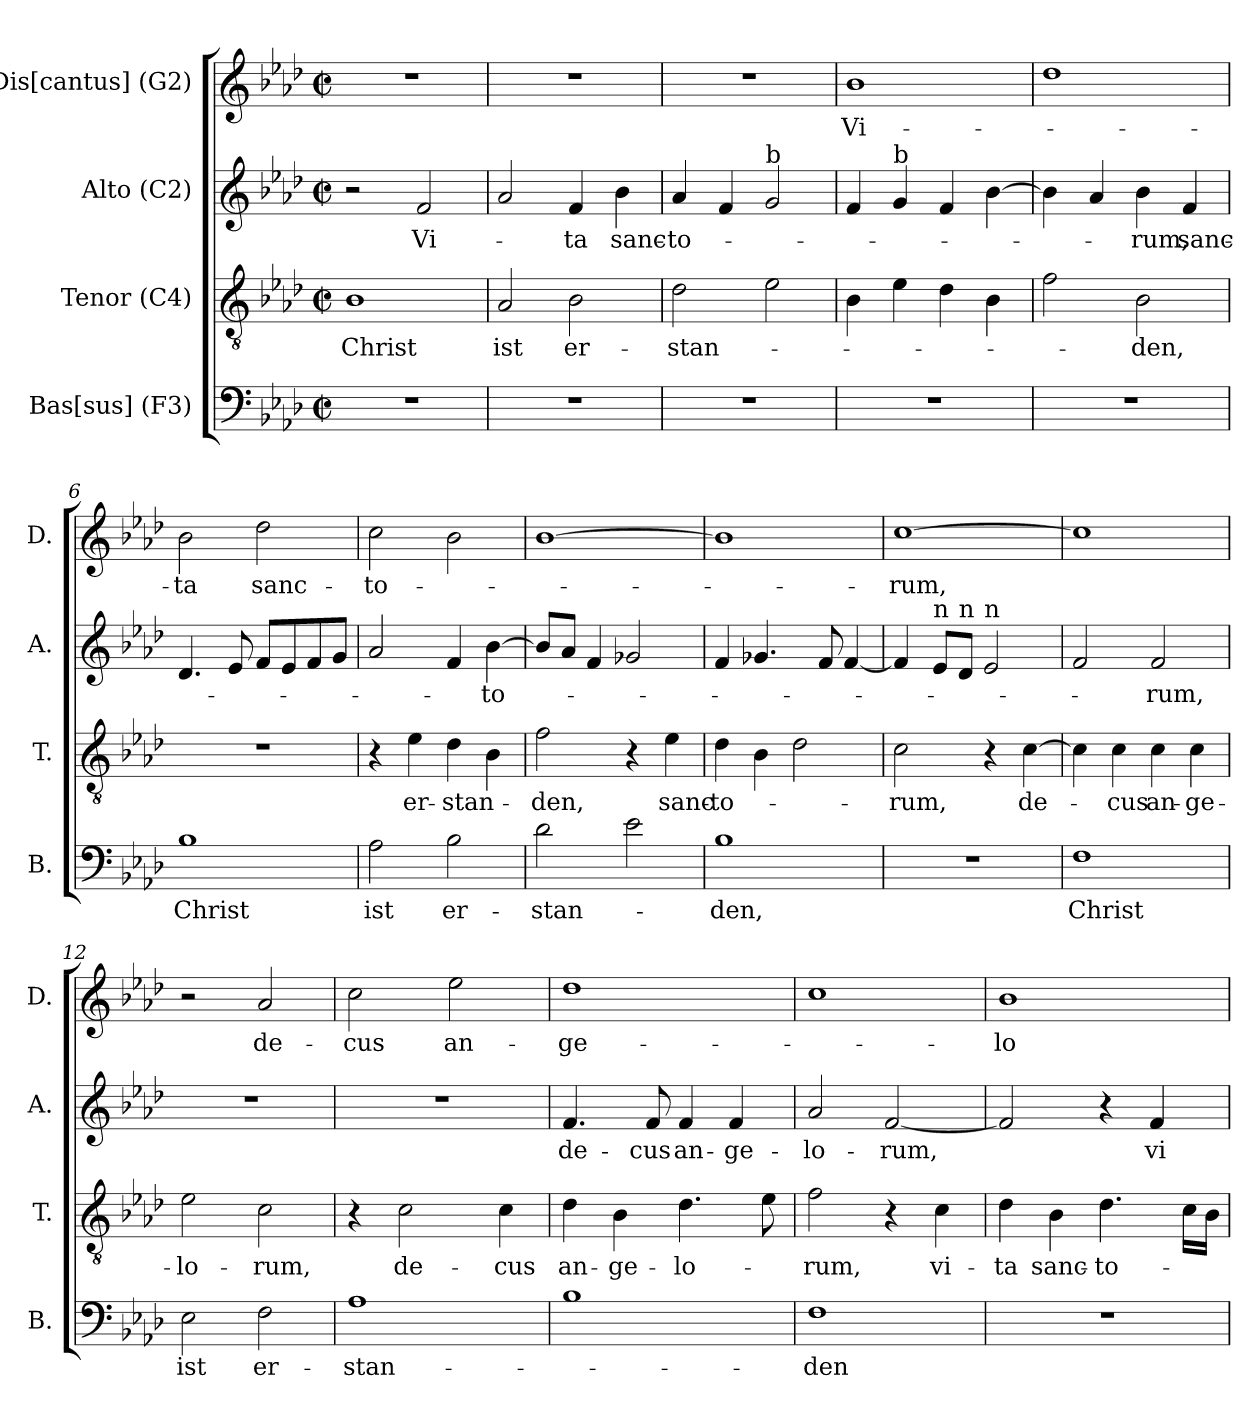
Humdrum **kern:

**kern	**text	**kern	**text	**kern	**text	**kern	**text
*part4	*part4	*part3	*part3	*part2	*part2	*part1	*part1
*staff4	*staff4	*staff3	*staff3	*staff2	*staff2	*staff1	*staff1
*I"Bas[sus] (F3)	*	*I"Tenor (C4)	*	*I"Alto (C2)	*	*I"Dis[cantus] (G2)	*
*I'B.	*	*I'T.	*	*I'A.	*	*I'D.	*
*clefF4	*	*clefGv2	*	*clefG2	*	*clefG2	*
*k[b-e-a-d-]	*	*k[b-e-a-d-]	*	*k[b-e-a-d-]	*	*k[b-e-a-d-]	*
*A-:	*	*A-:	*	*A-:	*	*A-:	*
*M2/2	*	*M2/2	*	*M2/2	*	*M2/2	*
*met(c|)	*	*met(c|)	*	*met(c|)	*	*met(c|)	*
=1	=1	=1	=1	=1	=1	=1	=1
!	!	!	!LO:LY:b	!	!	!	!
1r	.	1B-	Christ	2r	.	1r	.
!	!	!	!	!	!LO:LY:b	!	!
.	.	.	.	2f/	Vi-	.	.
=2	=2	=2	=2	=2	=2	=2	=2
!	!	!	!LO:LY:b	!	!	!	!
1r	.	2A-/	ist	2a-/	.	1r	.
!	!	!	!LO:LY:b	!	!LO:LY:b	!	!
.	.	2B-\	er-	4f/	-ta	.	.
!	!	!	!	!	!LO:LY:b	!	!
.	.	.	.	4b-\	sanc-	.	.
=3	=3	=3	=3	=3	=3	=3	=3
!	!	!	!LO:LY:b	!	!LO:LY:b	!	!
1r	.	2d-\	-stan-	4a-/	-to-	1r	.
.	.	.	.	4f/	.	.	.
!	!	!	!	!LO:TX:a:t=b	!	!	!
.	.	2e-\	.	2g/	.	.	.
=4	=4	=4	=4	=4	=4	=4	=4
!	!	!	!	!	!	!	!LO:LY:b
1r	.	4B-\	.	4f/	.	1b-	Vi-
!	!	!	!	!LO:TX:a:t=b	!	!	!
.	.	4e-\	.	4g/	.	.	.
.	.	4d-\	.	4f/	.	.	.
.	.	4B-\	.	[>4b-\	.	.	.
=5	=5	=5	=5	=5	=5	=5	=5
1r	.	2f\	.	4b-\]	.	1dd-	.
.	.	.	.	4a-/	.	.	.
!	!	!	!LO:LY:b	!	!LO:LY:b	!	!
.	.	2B-\	-den,	4b-\	-rum,	.	.
!	!	!	!	!	!LO:LY:b	!	!
.	.	.	.	4f/	sanc-	.	.
=6	=6	=6	=6	=6	=6	=6	=6
!	!LO:LY:b	!	!	!	!	!	!LO:LY:b
1B-	Christ	1r	.	4.d-/	.	2b-\	-ta
.	.	.	.	8e-/	.	.	.
!	!	!	!	!	!	!	!LO:LY:b
.	.	.	.	8f/L	.	2dd-\	sanc-
.	.	.	.	8e-/	.	.	.
.	.	.	.	8f/	.	.	.
.	.	.	.	8g/J	.	.	.
=7	=7	=7	=7	=7	=7	=7	=7
!	!LO:LY:b	!	!	!	!	!	!LO:LY:b
2A-\	ist	4r	.	2a-/	.	2cc\	-to-
!	!	!	!LO:LY:b	!	!	!	!
.	.	4e-\	er-	.	.	.	.
!	!LO:LY:b	!	!LO:LY:b	!	!	!	!
2B-\	er-	4d-\	-stan-	4f/	.	2b-\	.
!	!	!	!	!	!LO:LY:b	!	!
.	.	4B-\	.	[<4b-\	-to-	.	.
!!LO:LB:g=z
=8	=8	=8	=8	=8	=8	=8	=8
!	!LO:LY:b	!	!LO:LY:b	!	!	!	!
2d-\	-stan-	2f\	-den,	8b-/L]	.	[>1b-	.
.	.	.	.	8a-/J	.	.	.
.	.	.	.	4f/	.	.	.
2e-\	.	4r	.	2g-X/	.	.	.
!	!	!	!LO:LY:b	!	!	!	!
.	.	4e-\	sanc-	.	.	.	.
=9	=9	=9	=9	=9	=9	=9	=9
!	!LO:LY:b	!	!LO:LY:b	!	!	!	!
1B-	-den,	4d-\	-to-	4f/	.	1b-]	.
.	.	4B-\	.	4.g-X/	.	.	.
.	.	2d-\	.	.	.	.	.
.	.	.	.	8f/	.	.	.
.	.	.	.	[<4f/	.	.	.
=10	=10	=10	=10	=10	=10	=10	=10
!	!	!	!LO:LY:b	!	!	!	!LO:LY:b
1r	.	2c\	-rum,	4f/]	.	[>1cc	-rum,
!	!	!	!	!LO:TX:a:t=n	!	!	!
.	.	.	.	8e-/L	.	.	.
!	!	!	!	!LO:TX:a:t=n	!	!	!
.	.	.	.	8d-/J	.	.	.
!	!	!	!	!LO:TX:a:t=n	!	!	!
.	.	4r	.	2e-/	.	.	.
!	!	!	!LO:LY:b	!	!	!	!
.	.	[>4c\	de-	.	.	.	.
=11	=11	=11	=11	=11	=11	=11	=11
!	!LO:LY:b	!	!	!	!	!	!
1F	Christ	4c\]	.	2f/	.	1cc]	.
!	!	!	!LO:LY:b	!	!	!	!
.	.	4c\	-cus	.	.	.	.
!	!	!	!LO:LY:b	!	!LO:LY:b	!	!
.	.	4c\	an-	2f/	-rum,	.	.
!	!	!	!LO:LY:b:rj	!	!	!	!
.	.	4c\	-ge-	.	.	.	.
=12	=12	=12	=12	=12	=12	=12	=12
!	!LO:LY:b	!	!LO:LY:b	!	!	!	!
2E-\	ist	2e-\	-lo-	1r	.	2r	.
!	!LO:LY:b	!	!LO:LY:b	!	!	!	!LO:LY:b
2F\	er-	2c\	-rum,	.	.	2a-/	de-
=13	=13	=13	=13	=13	=13	=13	=13
!	!LO:LY:b	!	!	!	!	!	!LO:LY:b
1A-	-stan-	4r	.	1r	.	2cc\	-cus
!	!	!	!LO:LY:b	!	!	!	!
.	.	2c\	de-	.	.	.	.
!	!	!	!	!	!	!	!LO:LY:b
.	.	.	.	.	.	2ee-\	an-
!	!	!	!LO:LY:b	!	!	!	!
.	.	4c\	-cus	.	.	.	.
=14	=14	=14	=14	=14	=14	=14	=14
!	!	!	!LO:LY:b	!	!LO:LY:b	!	!LO:LY:b
1B-	.	4d-\	an-	4.f/	de-	1dd-	-ge-
!	!	!	!LO:LY:b:rj	!	!	!	!
.	.	4B-\	-ge-	.	.	.	.
!	!	!	!	!	!LO:LY:b	!	!
.	.	.	.	8f/	-cus	.	.
!	!	!	!LO:LY:b	!	!LO:LY:b	!	!
.	.	4.d-\	-lo-	4f/	an-	.	.
!	!	!	!	!	!LO:LY:b:rj	!	!
.	.	.	.	4f/	-ge-	.	.
.	.	8e-\	.	.	.	.	.
=15	=15	=15	=15	=15	=15	=15	=15
!	!LO:LY:b	!	!LO:LY:b	!	!LO:LY:b	!	!
1F	-den	2f\	-rum,	2a-/	-lo-	1cc	.
!	!	!	!	!	!LO:LY:b	!	!
.	.	4r	.	[<2f/	-rum,	.	.
!	!	!	!LO:LY:b	!	!	!	!
.	.	4c\	vi-	.	.	.	.
!!LO:LB:g=z
=16	=16	=16	=16	=16	=16	=16	=16
!	!	!	!LO:LY:b	!	!	!	!LO:LY:b
1r	.	4d-\	-ta	2f/]	.	1b-	-lo-
!	!	!	!LO:LY:b	!	!	!	!
.	.	4B-\	sanc-	.	.	.	.
!	!	!	!LO:LY:b:rj	!	!	!	!
.	.	4.d-\	-to-	4r	.	.	.
!	!	!	!	!	!LO:LY:b	!	!
.	.	.	.	4f/	vi-	.	.
.	.	16c\LL	.	.	.	.	.
.	.	16B-\JJ	.	.	.	.	.
=	=	=	=	=	=	=	=
*-	*-	*-	*-	*-	*-	*-	*-
